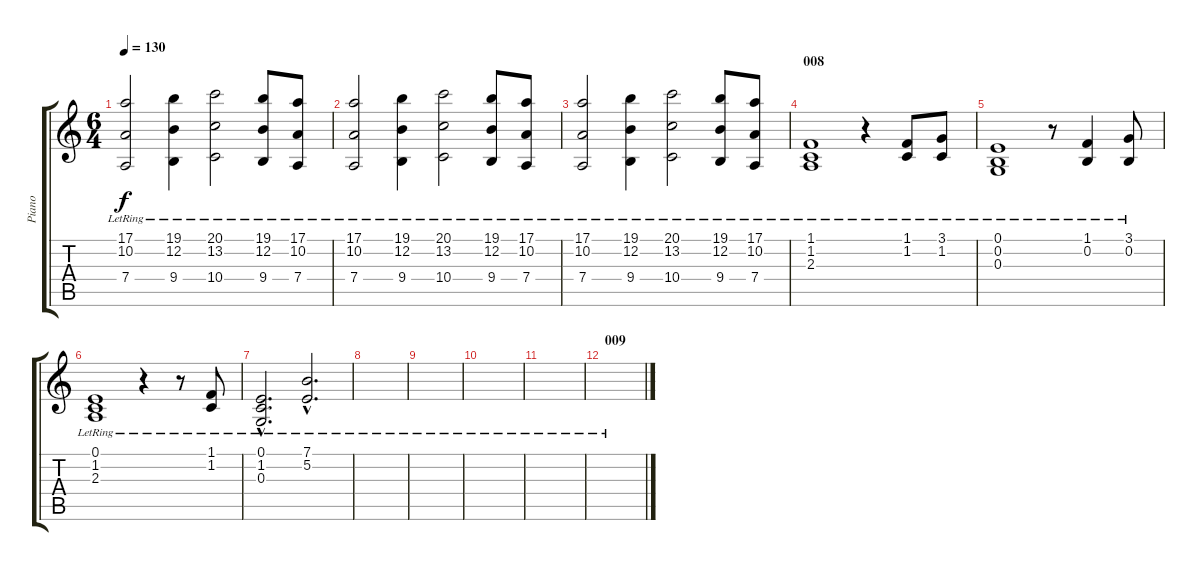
\track ("Piano" "Piano") {instrument acousticgrandpiano}
\staff {score tabs}
\tuning (E4 B3 G3 D3 A2 E2) {hide}
\ts (6 4)
\tempo 130
\clef g2
\ks c
(17.1{lr} 10.2{lr} 7.4{lr}).2{dy f} (19.1{lr} 12.2{lr} 9.4{lr}).4 (20.1{lr} 13.2{lr} 10.4{lr}).2 (19.1{lr} 12.2{lr} 9.4{lr}).8 (17.1{lr} 10.2{lr} 7.4{lr}).8 |
(17.1{lr} 10.2{lr} 7.4{lr}).2 (19.1{lr} 12.2{lr} 9.4{lr}).4 (20.1{lr} 13.2{lr} 10.4{lr}).2 (19.1{lr} 12.2{lr} 9.4{lr}).8 (17.1{lr} 10.2{lr} 7.4{lr}).8 |
(17.1{lr} 10.2{lr} 7.4{lr}).2 (19.1{lr} 12.2{lr} 9.4{lr}).4 (20.1{lr} 13.2{lr} 10.4{lr}).2 (19.1{lr} 12.2{lr} 9.4{lr}).8 (17.1{lr} 10.2{lr} 7.4{lr}).8 |
\section ("" "008")
(1.1{lr} 1.2{lr} 2.3{lr}).1 r.4 (1.1{lr} 1.2{lr}).8 (3.1{lr} 1.2{lr}).8 |
(0.1{lr} 0.2{lr} 0.3{lr}).1 r.8 (1.1{lr} 0.2{lr}).4 (3.1{lr} 0.2{lr}).8 |
(0.1{lr} 1.2{lr} 2.3{lr}).1 r.4 r.8 (1.1{lr} 1.2{lr}).8 |
(0.1{hac lr} 1.2{hac lr} 0.3{hac lr}).2{d} (7.1{hac lr} 5.2{hac lr}).2{d} |
|
|
|
|
\section ("" "009")
